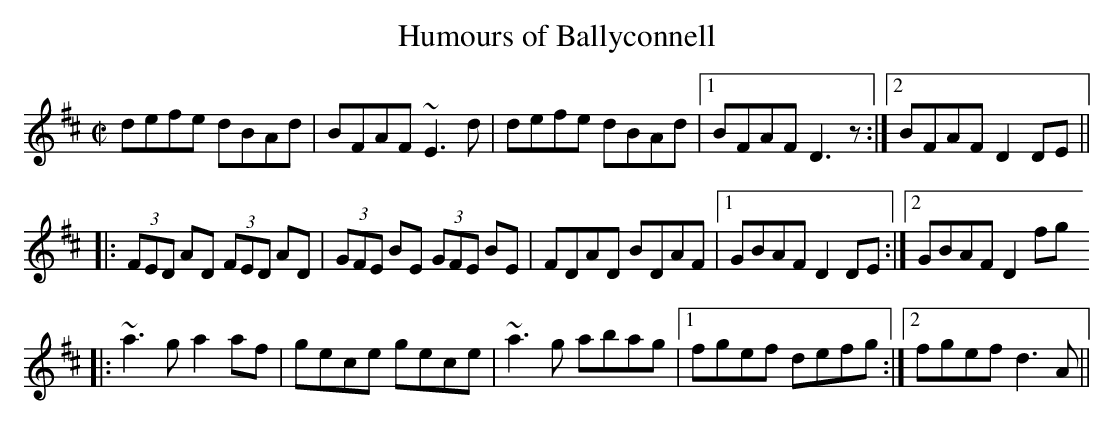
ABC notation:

X:1
T:Humours of Ballyconnell
M:C|
L:1/8
K:D
defe dBAd|BFAF ~E3d|defe dBAd|1 BFAF D3z:|2 BFAF D2DE||
|:(3FED AD (3FED AD|(3GFE BE (3GFE BE|FDAD BDAF|1 GBAF D2DE:|2 GBAF D2fg
||
|:~a3g a2af|gece gece|~a3g abag|1 fgef defg:|2 fgef d3A||
